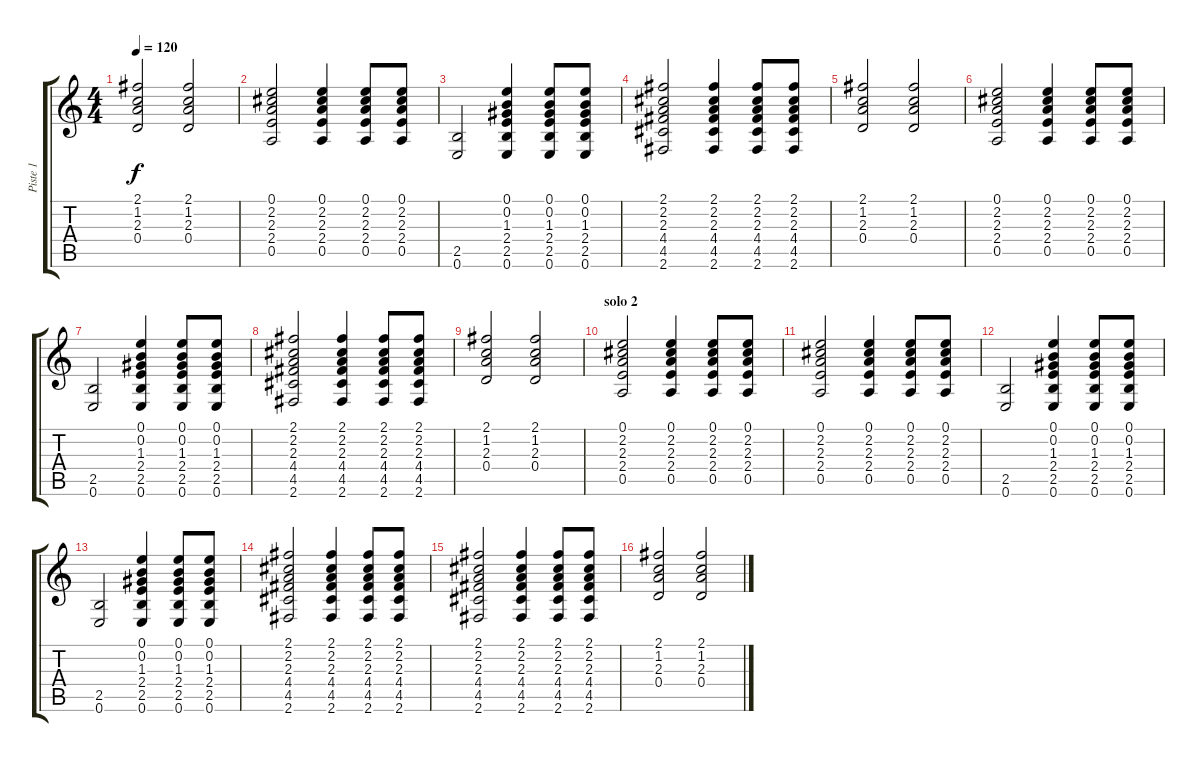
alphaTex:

\track ("Piste 1" "Piste 1") {instrument acousticguitarnylon}
\staff {score tabs}
\tuning (E4 B3 G3 D3 A2 E2) {hide}
\ts (4 4)
\tempo 120
\clef g2
\ks c
(2.1 1.2 2.3 0.4).2{dy f} (2.1 1.2 2.3 0.4).2 |
(0.1 2.2 2.3 2.4 0.5).2 (0.1 2.2 2.3 2.4 0.5).4 (0.1 2.2 2.3 2.4 0.5).8 (0.1 2.2 2.3 2.4 0.5).8 |
(2.5 0.6).2 (0.1 0.2 1.3 2.4 2.5 0.6).4 (0.1 0.2 1.3 2.4 2.5 0.6).8 (0.1 0.2 1.3 2.4 2.5 0.6).8 |
(2.1 2.2 2.3 4.4 4.5 2.6).2 (2.1 2.2 2.3 4.4 4.5 2.6).4 (2.1 2.2 2.3 4.4 4.5 2.6).8 (2.1 2.2 2.3 4.4 4.5 2.6).8 |
(2.1 1.2 2.3 0.4).2 (2.1 1.2 2.3 0.4).2 |
(0.1 2.2 2.3 2.4 0.5).2 (0.1 2.2 2.3 2.4 0.5).4 (0.1 2.2 2.3 2.4 0.5).8 (0.1 2.2 2.3 2.4 0.5).8 |
(2.5 0.6).2 (0.1 0.2 1.3 2.4 2.5 0.6).4 (0.1 0.2 1.3 2.4 2.5 0.6).8 (0.1 0.2 1.3 2.4 2.5 0.6).8 |
(2.1 2.2 2.3 4.4 4.5 2.6).2 (2.1 2.2 2.3 4.4 4.5 2.6).4 (2.1 2.2 2.3 4.4 4.5 2.6).8 (2.1 2.2 2.3 4.4 4.5 2.6).8 |
(2.1 1.2 2.3 0.4).2 (2.1 1.2 2.3 0.4).2 |
\section ("" "solo 2")
(0.1 2.2 2.3 2.4 0.5).2 (0.1 2.2 2.3 2.4 0.5).4 (0.1 2.2 2.3 2.4 0.5).8 (0.1 2.2 2.3 2.4 0.5).8 |
(0.1 2.2 2.3 2.4 0.5).2 (0.1 2.2 2.3 2.4 0.5).4 (0.1 2.2 2.3 2.4 0.5).8 (0.1 2.2 2.3 2.4 0.5).8 |
(2.5 0.6).2 (0.1 0.2 1.3 2.4 2.5 0.6).4 (0.1 0.2 1.3 2.4 2.5 0.6).8 (0.1 0.2 1.3 2.4 2.5 0.6).8 |
(2.5 0.6).2 (0.1 0.2 1.3 2.4 2.5 0.6).4 (0.1 0.2 1.3 2.4 2.5 0.6).8 (0.1 0.2 1.3 2.4 2.5 0.6).8 |
(2.1 2.2 2.3 4.4 4.5 2.6).2 (2.1 2.2 2.3 4.4 4.5 2.6).4 (2.1 2.2 2.3 4.4 4.5 2.6).8 (2.1 2.2 2.3 4.4 4.5 2.6).8 |
(2.1 2.2 2.3 4.4 4.5 2.6).2 (2.1 2.2 2.3 4.4 4.5 2.6).4 (2.1 2.2 2.3 4.4 4.5 2.6).8 (2.1 2.2 2.3 4.4 4.5 2.6).8 |
(2.1 1.2 2.3 0.4).2 (2.1 1.2 2.3 0.4).2
